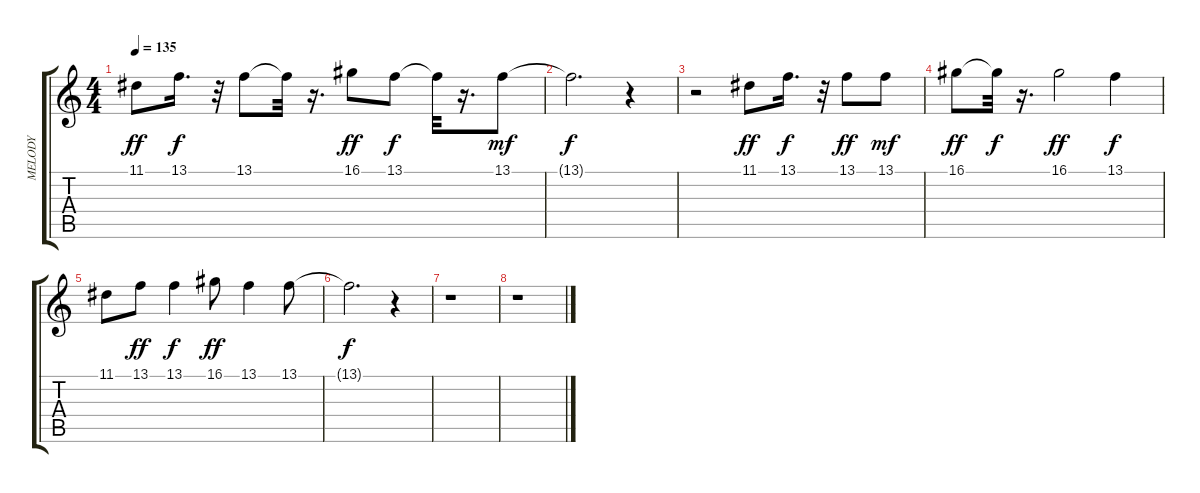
\track ("MELODY" "MELODY") {instrument panflute}
\staff {score tabs}
\tuning (E4 B3 G3 D3 A2 E2) {hide}
\ts (4 4)
\tempo 135
\clef g2
\ks c
11.1.8{dy ff} 13.1.16{d dy f} r.32 13.1.8 13.1{t}.32 r.16{d} 16.1.8{dy ff} 13.1.8{dy f} 13.1{t}.32 r.16{d} 13.1.8{dy mf} |
13.1{t}.2{d dy f} r.4 |
r.2 11.1.8{dy ff} 13.1.16{d dy f} r.32 13.1.8{dy ff} 13.1.8{dy mf} |
16.1.8{dy ff} 16.1{t}.32{dy f} r.16{d} 16.1.2{dy ff} 13.1.4{dy f} |
11.1.8 13.1.8{dy ff} 13.1.4{dy f} 16.1.8{dy ff} 13.1.4 13.1.8 |
13.1{t}.2{d dy f} r.4 |
r.1 |
r.1
